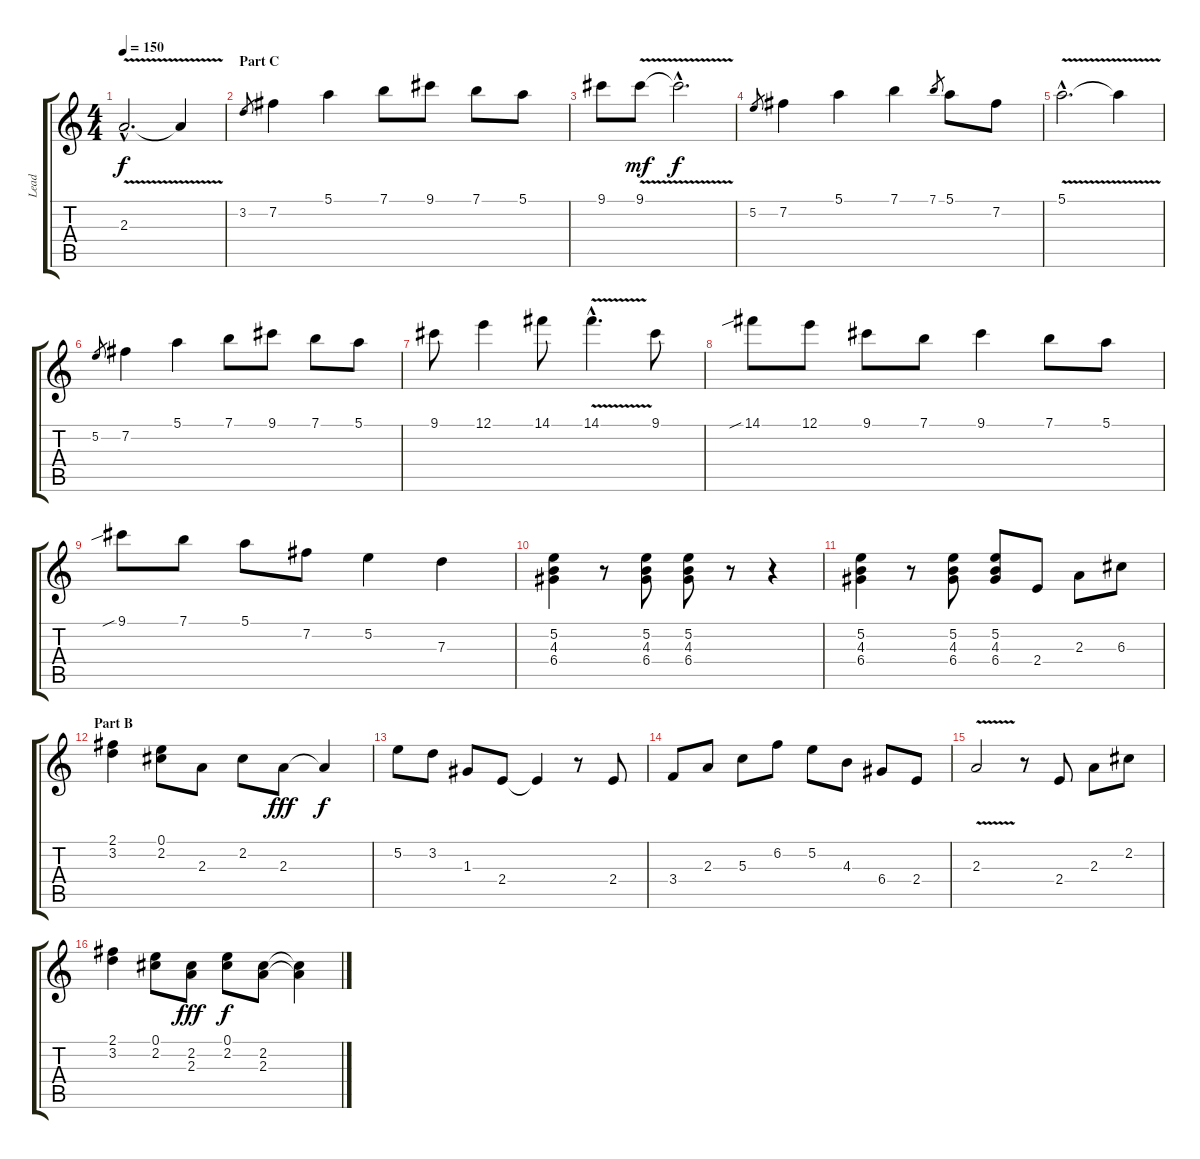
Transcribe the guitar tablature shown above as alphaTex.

\track ("Lead" "Lead") {instrument acousticguitarnylon}
\staff {score tabs}
\tuning (E4 B3 G3 D3 A2 E2) {hide}
\ts (4 4)
\tempo 150
\clef g2
\ks c
2.3{v hac}.2{d dy f} 2.3{t}.4 |
\section ("" "Part C")
3.2.8{gr} 7.2.4 5.1.4 7.1.8 9.1.8 7.1.8 5.1.8 |
9.1.8 9.1{v}.8{dy mf} 9.1{hac t}.2{d dy f} |
5.2.8{gr} 7.2.4 5.1.4 7.1.4 7.1.8{gr} 5.1.8 7.2.8 |
5.1{v hac}.2{d} 5.1{t}.4 |
5.2.8{gr} 7.2.4 5.1.4 7.1.8 9.1.8 7.1.8 5.1.8 |
9.1.8 12.1.4 14.1.8 14.1{v hac}.4{d} 9.1.8 |
14.1{sib}.8 12.1.8 9.1.8 7.1.8 9.1.4 7.1.8 5.1.8 |
9.1{sib}.8 7.1.8 5.1.8 7.2.8 5.2.4 7.3.4 |
(5.2 4.3 6.4).4{instrument acousticguitarnylon} r.8 (5.2 4.3 6.4).8 (5.2 4.3 6.4).8 r.8 r.4 |
(5.2 4.3 6.4).4 r.8 (5.2 4.3 6.4).8 (5.2 4.3 6.4).8 2.4.8 2.3.8 6.3.8 |
\section ("" "Part B")
(2.1 3.2).4 (0.1 2.2).8 2.3.8 2.2.8 2.3.8{dy fff} 2.3{t}.4{dy f} |
5.2.8 3.2.8 1.3.8 2.4.8 2.4{t}.4 r.8 2.4.8 |
3.4.8 2.3.8 5.3.8 6.2.8 5.2.8 4.3.8 6.4.8 2.4.8 |
2.3{v}.2 r.8 2.4.8 2.3.8 2.2.8 |
(2.1 3.2).4 (0.1 2.2).8 (2.2 2.3).8{dy fff} (0.1 2.2).8{dy f} (2.2 2.3).8 (2.2{t} 2.3{t}).4
